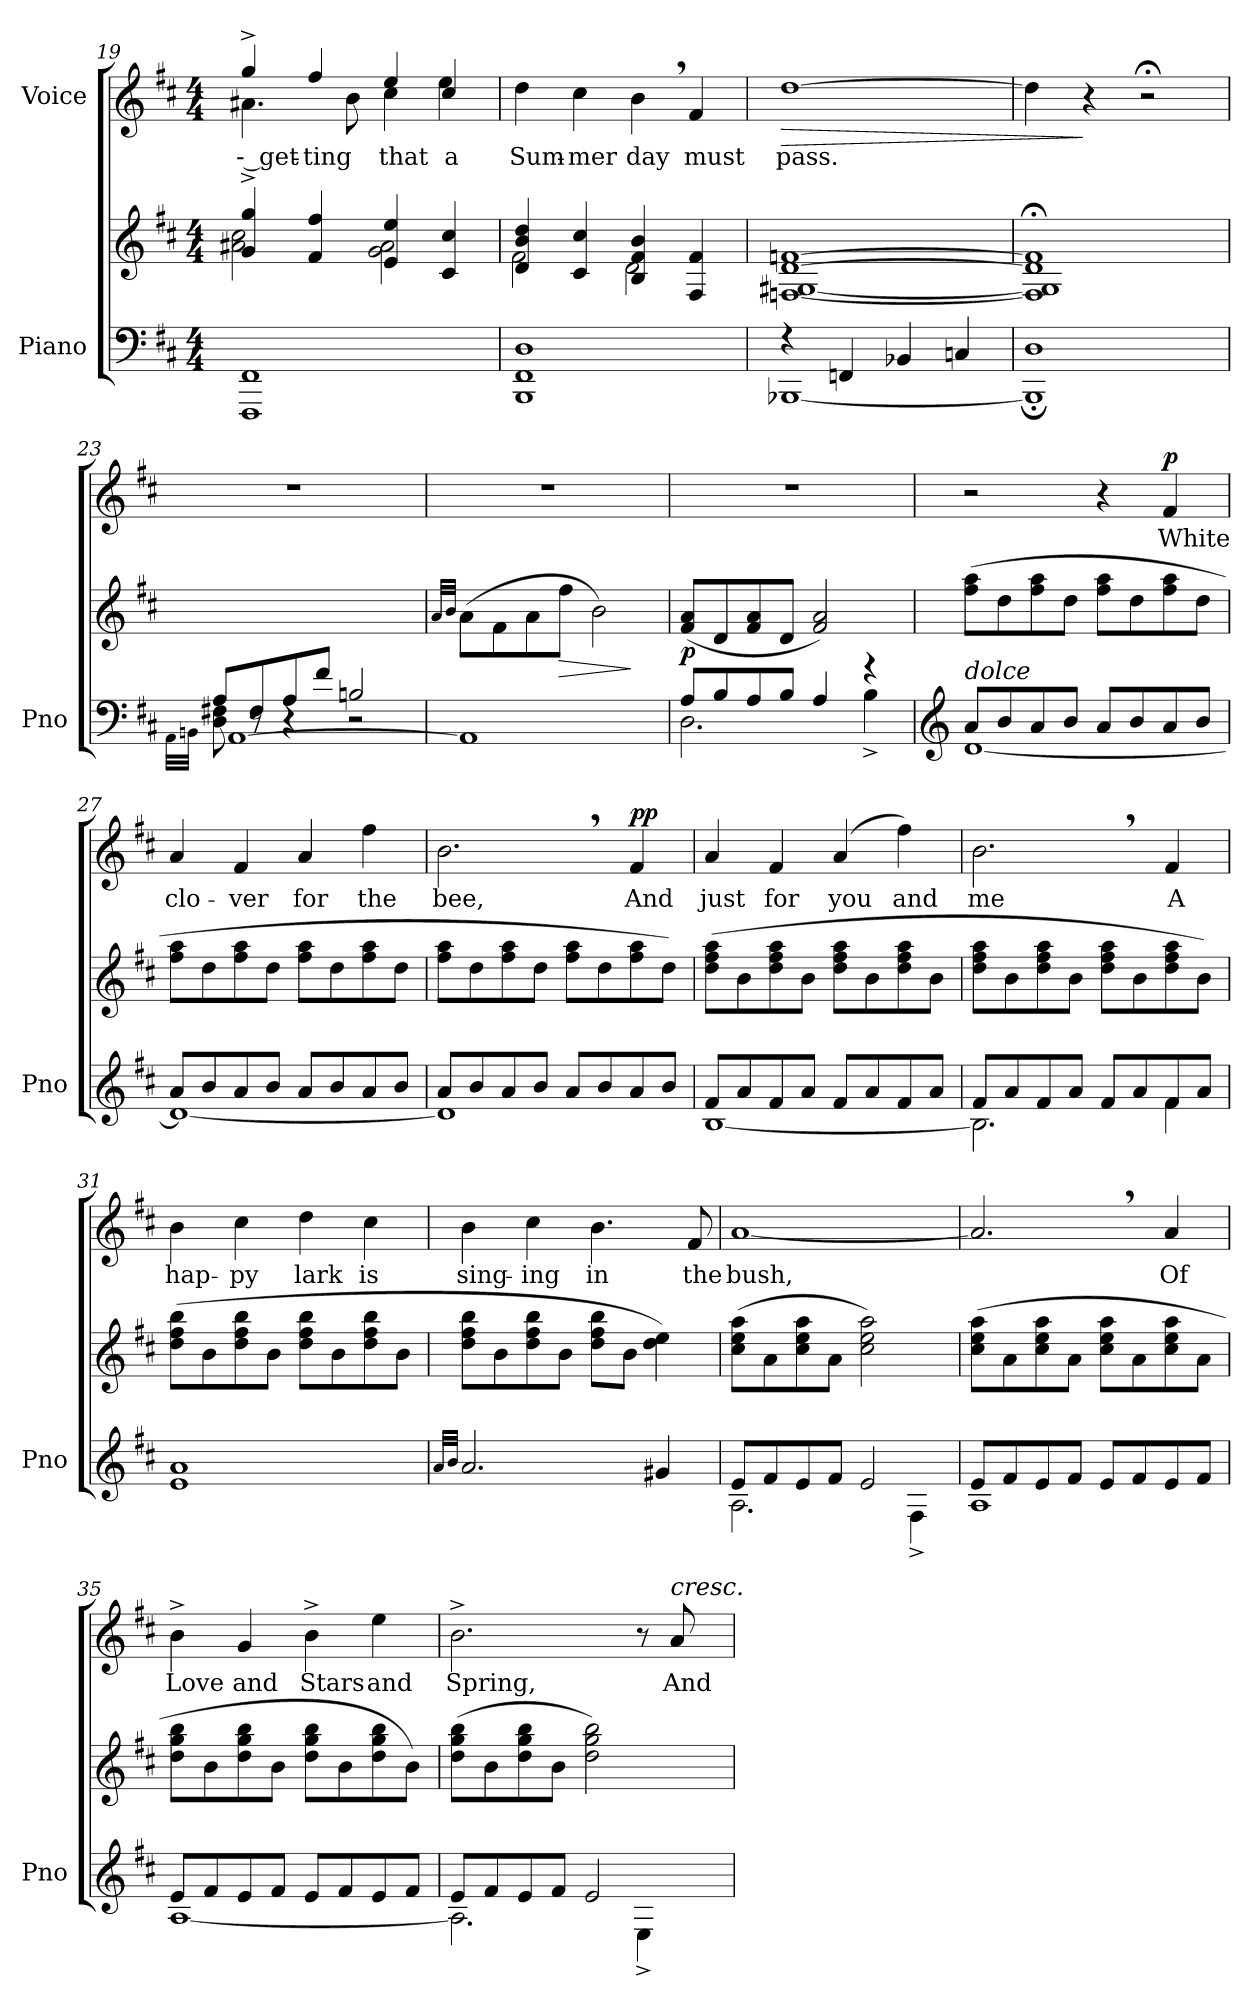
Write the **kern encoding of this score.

**kern	**kern	**dynam	**kern	**text	**dynam
*part2	*part2	*part2	*part1	*part1	*part1
*staff3	*staff2	*staff2/3	*staff1	*staff1	*staff1
*I"Piano	*	*	*I"Voice	*	*
*I'Pno	*	*	*	*	*
*clefF4	*clefG2	*	*clefG2	*	*
*k[f#c#]	*k[f#c#]	*	*k[f#c#]	*	*
*M4/4	*M4/4	*	*M4/4	*	*
=19	=19	=19	=19	=19	=19
*	*^	*	*^	*	*
1FFF# 1FF#	4g/^ 4gg/^	2a#X\ 2cc#\	.	4gg^/	4.a#X!\	-- get-	.
.	4f#/ 4ff#/	.	.	4ff#/	.	-ting	.
.	.	.	.	.	8b!\	.	.
.	4e/ 4ee/	2g\ 2a#\	.	4ee/	4cc#!\	that	.
.	4c#/ 4cc#/	.	.	4cc#/	4ee!\	a	.
*	*	*	*	*v	*v	*	*
=20	=20	=20	=20	=20	=20	=20
1BBB 1FF# 1D	4d/ 4b/ 4dd/	2f#\	.	4dd\	Sum-	.
.	4c#/ 4cc#/	.	.	4cc#\	-mer	.
.	4B/ 4f#/ 4b/	2d\	.	4b,\	day	.
.	4F#/ 4f#/	.	.	4f#/	must	.
*	*v	*v	*	*	*	*
=21	=21	=21	=21	=21	=21
*^	*	*	*	*	*
!	!	!	!	!	!	!LO:HP:b
4r	[1BBB-X	[1Fn [<1G#X [>1d [1fn	.	[1dd	pass.	>
4FFn/	.	.	.	.	.	.
4BB-X/	.	.	.	.	.	.
4Cn/	.	.	.	.	.	.
=22	=22	=22	=22	=22	=22	=22
1D	1BBB-;]	1F];< 1G#];< 1d];< 1f];<	.	4dd\]	.	.
.	.	.	.	4r	.	]
.	.	.	.	2r;<	.	.
=23	=23	=23	=23	=23	=23	=23
*	*^	*	*	*	*	*
.	.	32qAA\LLL	.	.	.	.	.
.	.	32qBBn\JJJ	.	.	.	.	.
8A/L	8D\ 8F#X\	[1AA	1ryy	.	1r	.	.
8F#/	8r	.	.	.	.	.	.
8A/	4r	.	.	.	.	.	.
8f#/J	.	.	.	.	.	.	.
2Bni/	2r	.	.	.	.	.	.
*v	*v	*v	*	*	*	*	*
=24	=24	=24	=24	=24	=24
.	32qa/LLL	.	.	.	.
.	32qb/JJJ	.	.	.	.
*^	*	*	*	*	*
1ryy	1AA]	(8a\L	.	1r	.	.
.	.	8f#\	.	.	.	.
.	.	8a\	.	.	.	.
!	!	!	!LO:HP:b	!	!	!
.	.	8ff#\J	>	.	.	.
.	.	2b\)	.	.	.	.
*v	*v	*	*	*	*	*
.	.	]	.	.	.
=25	=25	=25	=25	=25	=25
*^	*	*	*	*	*
!	!	!	!LO:DY:b	!	!	!
8A/L	2.D\	(8f#/ 8a/L	p	1r	.	.
8B/	.	8d/	.	.	.	.
8A/	.	8f#/ 8a/	.	.	.	.
8B/J	.	8d/J	.	.	.	.
4A/	.	2f#/ 2a/)	.	.	.	.
4r	4B^\	.	.	.	.	.
=26	=26	=26	=26	=26	=26	=26
*clefG2	*	*	*	*	*	*
!LO:TX:i:t=dolce	!	!	!	!	!	!
8a/L	[1d	(8ff#\ 8aa\L	.	2r	.	.
8b/	.	8dd\	.	.	.	.
8a/	.	8ff#\ 8aa\	.	.	.	.
8b/J	.	8dd\J	.	.	.	.
8a/L	.	8ff#\ 8aa\L	.	4r	.	.
8b/	.	8dd\	.	.	.	.
!	!	!	!	!	!	!LO:DY:a
8a/	.	8ff#\ 8aa\	.	4f#/	White	p
8b/J	.	8dd\J	.	.	.	.
=27	=27	=27	=27	=27	=27	=27
8a/L	1d_	8ff#\ 8aa\L	.	4a/	clo-	.
8b/	.	8dd\	.	.	.	.
8a/	.	8ff#\ 8aa\	.	4f#/	-ver	.
8b/J	.	8dd\J	.	.	.	.
8a/L	.	8ff#\ 8aa\L	.	4a/	for	.
8b/	.	8dd\	.	.	.	.
8a/	.	8ff#\ 8aa\	.	4ff#\	the	.
8b/J	.	8dd\J	.	.	.	.
=28	=28	=28	=28	=28	=28	=28
8a/L	1d]	8ff#\ 8aa\L	.	2.b,\	bee,	.
8b/	.	8dd\	.	.	.	.
8a/	.	8ff#\ 8aa\	.	.	.	.
8b/J	.	8dd\J	.	.	.	.
8a/L	.	8ff#\ 8aa\L	.	.	.	.
8b/	.	8dd\	.	.	.	.
!	!	!	!	!	!	!LO:DY:a
8a/	.	8ff#\ 8aa\	.	4f#/	And	pp
8b/J	.	8dd\J)	.	.	.	.
=29	=29	=29	=29	=29	=29	=29
8f#/L	[1B	(8dd\ 8ff#\ 8aa\L	.	4a/	just	.
8a/	.	8b\	.	.	.	.
8f#/	.	8dd\ 8ff#\ 8aa\	.	4f#/	for	.
8a/J	.	8b\J	.	.	.	.
8f#/L	.	8dd\ 8ff#\ 8aa\L	.	(4a/	you	.
8a/	.	8b\	.	.	.	.
8f#/	.	8dd\ 8ff#\ 8aa\	.	4ff#\)	and	.
8a/J	.	8b\J	.	.	.	.
=30	=30	=30	=30	=30	=30	=30
8f#/L	2.B\]	8dd\ 8ff#\ 8aa\L	.	2.b,\	me	.
8a/	.	8b\	.	.	.	.
8f#/	.	8dd\ 8ff#\ 8aa\	.	.	.	.
8a/J	.	8b\J	.	.	.	.
8f#/L	.	8dd\ 8ff#\ 8aa\L	.	.	.	.
8a/	.	8b\	.	.	.	.
8f#/	4f#\	8dd\ 8ff#\ 8aa\	.	4f#/	A	.
8a/J	.	8b\J)	.	.	.	.
*v	*v	*	*	*	*	*
=31	=31	=31	=31	=31	=31
1e 1a	(8dd\ 8ff#\ 8bb\L	.	4b\	hap-	.
.	8b\	.	.	.	.
.	8dd\ 8ff#\ 8bb\	.	4cc#\	-py	.
.	8b\J	.	.	.	.
.	8dd\ 8ff#\ 8bb\L	.	4dd\	lark	.
.	8b\	.	.	.	.
.	8dd\ 8ff#\ 8bb\	.	4cc#\	is	.
.	8b\J	.	.	.	.
=32	=32	=32	=32	=32	=32
32qa/LLL	.	.	.	.	.
32qb/JJJ	.	.	.	.	.
2.a/	8dd\ 8ff#\ 8bb\L	.	4b\	sing-	.
.	8b\	.	.	.	.
.	8dd\ 8ff#\ 8bb\	.	4cc#\	-ing	.
.	8b\J	.	.	.	.
.	8dd\ 8ff#\ 8bb\L	.	4.b\	in	.
.	8b\J	.	.	.	.
4g#X/	4dd\ 4ee\)	.	.	.	.
.	.	.	8f#/	the	.
=33	=33	=33	=33	=33	=33
*^	*	*	*	*	*
8e/L	2.A\	(8cc#\ 8ee\ 8aa\L	.	[1a	bush,	.
8f#/	.	8a\	.	.	.	.
8e/	.	8cc#\ 8ee\ 8aa\	.	.	.	.
8f#/J	.	8a\J	.	.	.	.
2e/	.	2cc#\ 2ee\ 2aa\)	.	.	.	.
.	4F#^\	.	.	.	.	.
=34	=34	=34	=34	=34	=34	=34
8e/L	1A	(8cc#\ 8ee\ 8aa\L	.	2.a,/]	.	.
8f#/	.	8a\	.	.	.	.
8e/	.	8cc#\ 8ee\ 8aa\	.	.	.	.
8f#/J	.	8a\J	.	.	.	.
8e/L	.	8cc#\ 8ee\ 8aa\L	.	.	.	.
8f#/	.	8a\	.	.	.	.
8e/	.	8cc#\ 8ee\ 8aa\	.	4a/	Of	.
8f#/J	.	8a\J	.	.	.	.
=35	=35	=35	=35	=35	=35	=35
8e/L	[1A	8dd\ 8gg\ 8bb\L	.	4b^\	Love	.
8f#/	.	8b\	.	.	.	.
8e/	.	8dd\ 8gg\ 8bb\	.	4g/	and	.
8f#/J	.	8b\J	.	.	.	.
8e/L	.	8dd\ 8gg\ 8bb\L	.	4b^\	Stars	.
8f#/	.	8b\	.	.	.	.
8e/	.	8dd\ 8gg\ 8bb\	.	4ee\	and	.
8f#/J	.	8b\J)	.	.	.	.
=36	=36	=36	=36	=36	=36	=36
8e/L	2.A\]	(8dd\ 8gg\ 8bb\L	.	2.b^\	Spring,	.
8f#/	.	8b\	.	.	.	.
8e/	.	8dd\ 8gg\ 8bb\	.	.	.	.
8f#/J	.	8b\J	.	.	.	.
2e/	.	2dd\ 2gg\ 2bb\)	.	.	.	.
.	4E^\	.	.	8r	.	.
!	!	!	!	!LO:TX:a:i:t=cresc.	!	!
.	.	.	.	8a/	And	.
*v	*v	*	*	*	*	*
=	=	=	=	=	=
*-	*-	*-	*-	*-	*-
